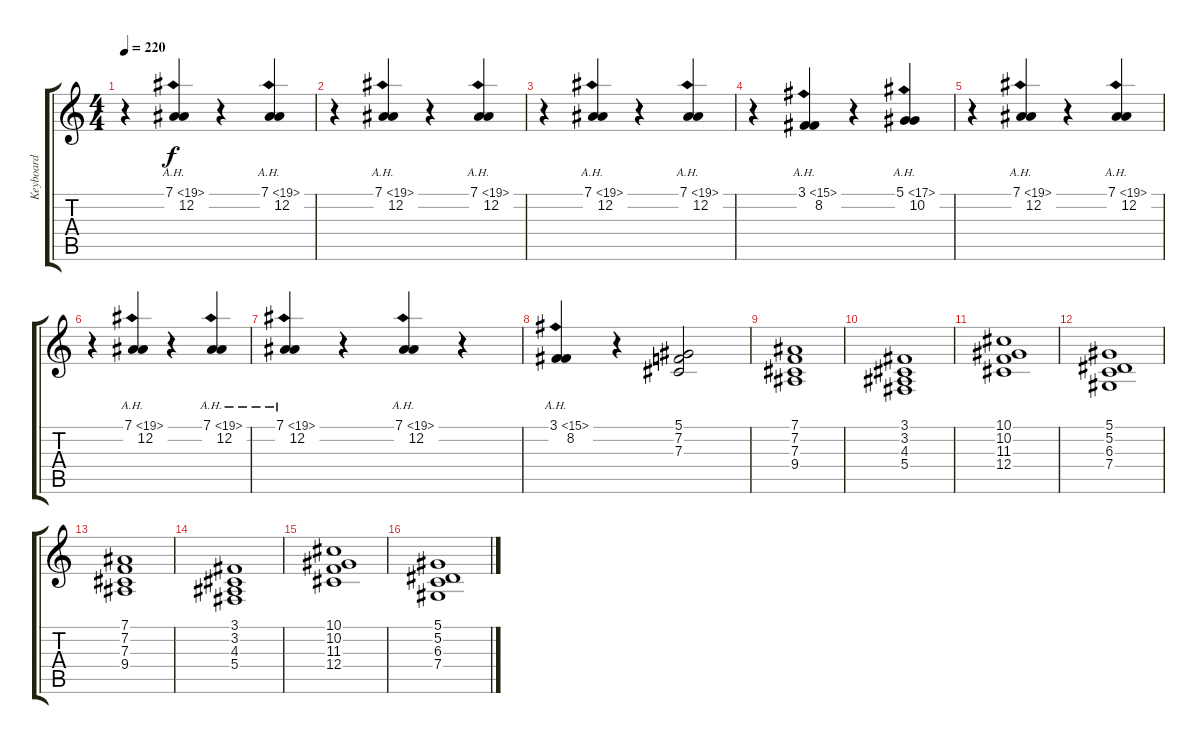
\track ("Keyboard" "Keyboard") {instrument stringensemble1}
\staff {score tabs}
\tuning (Eb4 Bb3 Gb3 Db3 Ab2 Eb2) {hide}
\ts (4 4)
\tempo 220
\clef g2
\ks c
r.4{dy f} (7.1{ah 12} 12.2).4 r.4 (7.1{ah 12} 12.2).4 |
r.4 (7.1{ah 12} 12.2).4 r.4 (7.1{ah 12} 12.2).4 |
r.4 (7.1{ah 12} 12.2).4 r.4 (7.1{ah 12} 12.2).4 |
r.4 (3.1{ah 12} 8.2).4 r.4 (5.1{ah 12} 10.2).4 |
r.4 (7.1{ah 12} 12.2).4 r.4 (7.1{ah 12} 12.2).4 |
r.4 (7.1{ah 12} 12.2).4 r.4 (7.1{ah 12} 12.2).4 |
(7.1{ah 12} 12.2).4 r.4 (7.1{ah 12} 12.2).4 r.4 |
(3.1{ah 12} 8.2).4 r.4 (5.1 7.2 7.3).2 |
(7.1 7.2 7.3 9.4).1 |
(3.1 3.2 4.3 5.4).1 |
(10.1 10.2 11.3 12.4).1 |
(5.1 5.2 6.3 7.4).1 |
(7.1 7.2 7.3 9.4).1 |
(3.1 3.2 4.3 5.4).1 |
(10.1 10.2 11.3 12.4).1 |
(5.1 5.2 6.3 7.4).1
